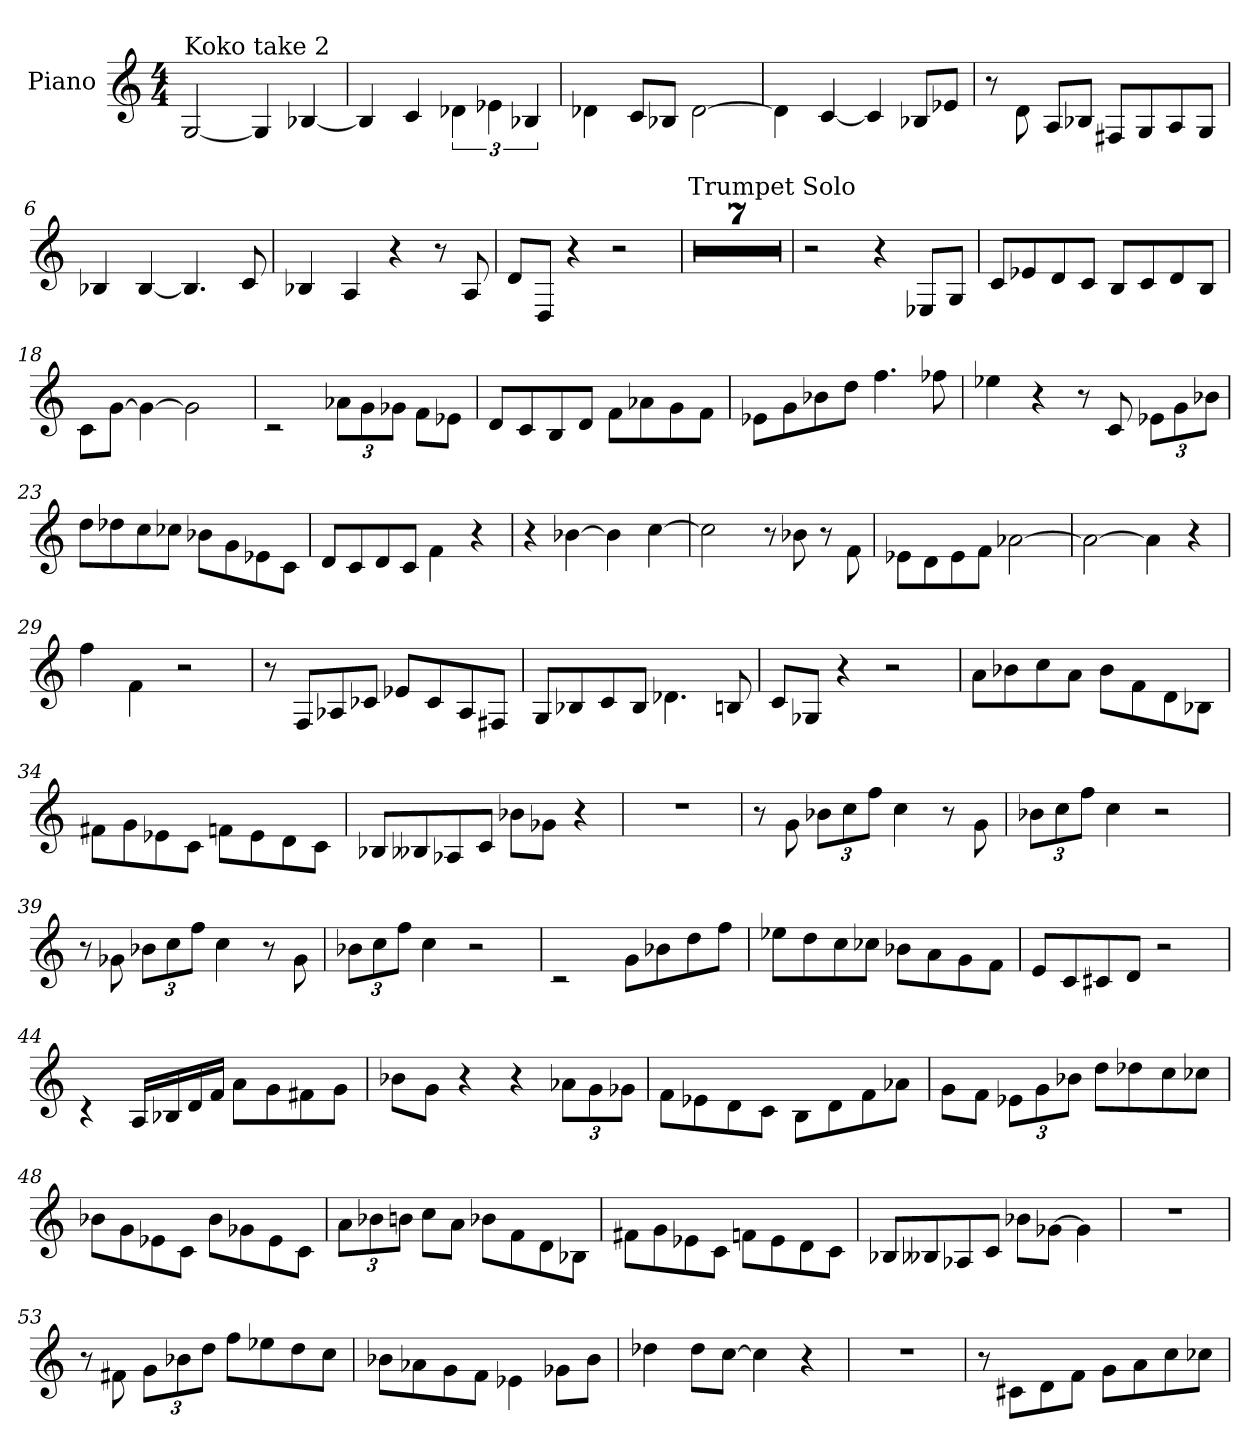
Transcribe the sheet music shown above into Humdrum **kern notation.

**kern
*part1
*staff1
*I"Piano
*I'Pno.
*clefG2
*k[]
*M4/4
=1
!LO:TX:a:t=Koko take 2
[2G/
4G/]
[4B-X/
=2
4B-/]
4c/
6d-X\
6e-X\
6B-X/
=3
4d-X\
8c/L
8B-X/J
[2d-\
=4
4d-\]
[4c/
4c/]
8B-X/L
8e-X/J
=5
8r
8d\
8A/L
8B-X/J
8F#X/L
8G/
8A/
8G/J
=6
4B-X/
[4B-/
4.B-/]
8c/
!!LO:LB:g=z
=7
4B-X/
4A/
4r
8r
8A/
=8
8d/L
8D/J
4r
2r
=9
!LO:TX:a:t=Trumpet Solo
1r
=10
1r
=11
1r
=12
1r
=13
1r
=14
1r
=15
1r
=16
2r
4r
8E-X/L
8G/J
=17
8c/L
8e-X/
8d/
8c/J
8B/L
8c/
8d/
8B/J
!!LO:LB:g=z
=18
8c\L
[8g\J
4g\_
2g\]
=19
2rc
*Xbrackettup
12a-X\L
12g\
12g-X\J
8f\L
8e-X\J
=20
8d/L
8c/
8B/
8d/J
8f\L
8a-X\
8g\
8f\J
=21
8e-X\L
8g\
8b-X\
8dd\J
4.ff\
8ff-X\
=22
4ee-X\
4r
8r
8c/
12e-X\L
12g\
12b-X\J
!!LO:LB:g=z
=23
8dd\L
8dd-X\
8cc\
8cc-X\J
8b-X\L
8g\
8e-X\
8c\J
=24
8d/L
8c/
8d/
8c/J
4f\
4r
=25
4r
[4b-X\
4b-\]
[4cc\
=26
2cc\]
8r
8b-X\
8r
8f\
=27
8e-X\L
8d\
8e-\
8f\J
[2a-X\
=28
2a-\_
4a-\]
4r
=29
4ff\
4f\
2r
!!LO:LB:g=z
=30
8r
8F/L
8A-X/
8c-X/J
8e-X/L
8c-/
8A-/
8F#X/J
=31
8G/L
8B-X/
8c/
8B-/J
4.d-X\
8Bn/
=32
8c/L
8G-X/J
4r
2r
=33
8a\L
8b-X\
8cc\
8a\J
8b-\L
8f\
8d\
8B-X\J
=34
8f#X\L
8g\
8e-X\
8c\J
8fn\L
8e-\
8d\
8c\J
!!LO:LB:g=z
=35
8B-X/L
8B--X/
8A-X/
8c/J
8b-X\L
8g-X\J
4r
=36
1r
=37
8r
8g\
12b-X\L
12cc\
12ff\J
4cc\
8r
8g\
=38
12b-X\L
12cc\
12ff\J
4cc\
2r
=39
8r
8g-X\
12b-X\L
12cc\
12ff\J
4cc\
8r
8g-\
=40
12b-X\L
12cc\
12ff\J
4cc\
2r
!!LO:LB:g=z
=41
2rc
8g\L
8b-X\
8dd\
8ff\J
=42
8ee-X\L
8dd\
8cc\
8cc-X\J
8b-X\L
8a\
8g\
8f\J
=43
8e/L
8c/
8c#X/
8d/J
2r
=44
4rc
16A/LL
16B-X/
16d/
16f/JJ
8a\L
8g\
8f#X\
8g\J
=45
8b-X\L
8g\J
4r
4r
12a-X\L
12g\
12g-X\J
!!LO:LB:g=z
=46
8f\L
8e-X\
8d\
8c\J
8B\L
8d\
8f\
8a-X\J
=47
8g\L
8f\J
12e-X\L
12g\
12b-X\J
8dd\L
8dd-X\
8cc\
8cc-X\J
=48
8b-X\L
8g\
8e-X\
8c\J
8b-\L
8g-X\
8e-\
8c\J
=49
12a\L
12b-X\
12bn\J
8cc\L
8a\J
8b-X\L
8f\
8d\
8B-X\J
!!LO:LB:g=z
=50
8f#X\L
8g\
8e-X\
8c\J
8fn\L
8e-\
8d\
8c\J
=51
8B-X/L
8B--X/
8A-X/
8c/J
8b-X\L
[8g-X\J
4g-\]
=52
1r
=53
8r
8f#X\
12g\L
12b-X\
12dd\J
8ff\L
8ee-X\
8dd\
8cc\J
=54
8b-X\L
8a-X\
8g\
8f\J
4e-X\
8g-X\L
8b-\J
!!LO:PB:g=z
=55
4dd-X\
8dd-\L
[8cc\J
4cc\]
4r
=56
1r
=57
8r
8c#X\L
8d\
8f\J
8g\L
8a\
8cc\
8cc-X\J
=
*-
